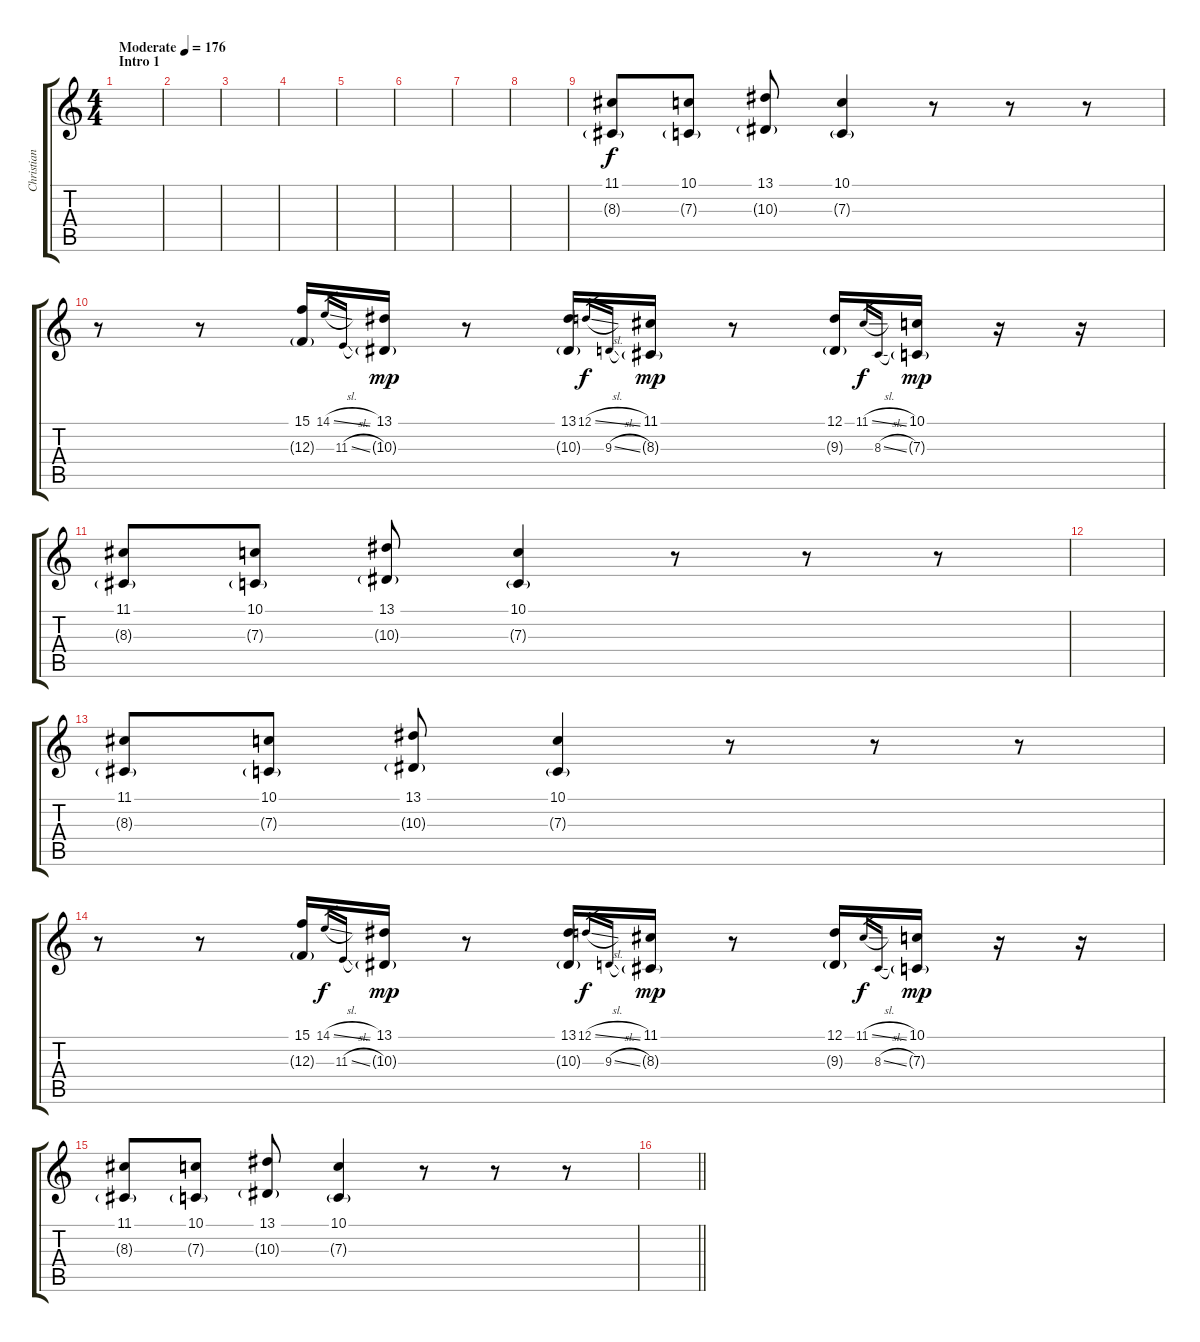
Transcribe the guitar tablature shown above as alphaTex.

\track ("Christian 2" "Christian ") {instrument brasssection}
\staff {score tabs}
\tuning (D4 A3 F3 C3 G2 C2) {hide}
\ts (4 4)
\section ("" "Intro 1")
\tempo (176 "Moderate")
\clef g2
\ks c
|
|
|
|
|
|
|
|
(11.1 8.3{g}).8{volume 10} (10.1 7.3{g}).8 (13.1 10.3{g}).8 (10.1 7.3{g}).4 r.8 r.8 r.8 |
r.8 r.8 (15.1 12.3{g}).16 14.1{sl}.16{gr dy f} 11.3{sl}.16{gr} (13.1 10.3{g}).16{dy mp} r.8 (13.1 10.3{g}).16 12.1{sl}.16{gr dy f} 9.3{sl}.16{gr} (11.1 8.3{g}).16{dy mp} r.8 (12.1 9.3{g}).16 11.1{sl}.16{gr dy f} 8.3{sl}.16{gr} (10.1 7.3{g}).16{dy mp} r.16 r.16 |
(11.1 8.3{g}).8 (10.1 7.3{g}).8 (13.1 10.3{g}).8 (10.1 7.3{g}).4 r.8 r.8 r.8 |
|
(11.1 8.3{g}).8 (10.1 7.3{g}).8 (13.1 10.3{g}).8 (10.1 7.3{g}).4 r.8 r.8 r.8 |
r.8 r.8 (15.1 12.3{g}).16 14.1{sl}.16{gr dy f} 11.3{sl}.16{gr} (13.1 10.3{g}).16{dy mp} r.8 (13.1 10.3{g}).16 12.1{sl}.16{gr dy f} 9.3{sl}.16{gr} (11.1 8.3{g}).16{dy mp} r.8 (12.1 9.3{g}).16 11.1{sl}.16{gr dy f} 8.3{sl}.16{gr} (10.1 7.3{g}).16{dy mp} r.16 r.16 |
(11.1 8.3{g}).8 (10.1 7.3{g}).8 (13.1 10.3{g}).8 (10.1 7.3{g}).4 r.8 r.8 r.8 |
\barLineRight lightlight
